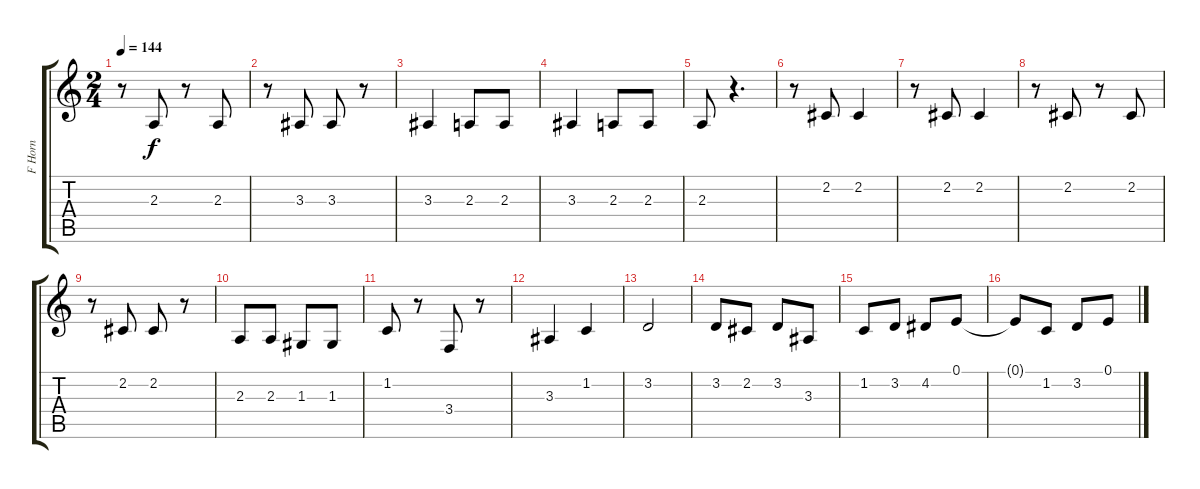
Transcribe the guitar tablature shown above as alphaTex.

\track ("F Horn              " "F Horn    ") {instrument frenchhorn}
\staff {score tabs}
\tuning (E4 B3 G3 D3 A2 E2) {hide}
\ts (2 4)
\tempo 144
\clef g2
\ks c
r.8{dy f} 2.3.8 r.8 2.3.8 |
r.8 3.3.8 3.3.8 r.8 |
3.3.4 2.3.8 2.3.8 |
3.3.4 2.3.8 2.3.8 |
2.3.8 r.4{d} |
r.8 2.2.8 2.2.4 |
r.8 2.2.8 2.2.4 |
r.8 2.2.8 r.8 2.2.8 |
r.8 2.2.8 2.2.8 r.8 |
2.3.8 2.3.8 1.3.8 1.3.8 |
1.2.8 r.8 3.4.8 r.8 |
3.3.4 1.2.4 |
3.2.2 |
3.2.8 2.2.8 3.2.8 3.3.8 |
1.2.8 3.2.8 4.2.8 0.1.8 |
0.1{t}.8 1.2.8 3.2.8 0.1.8
